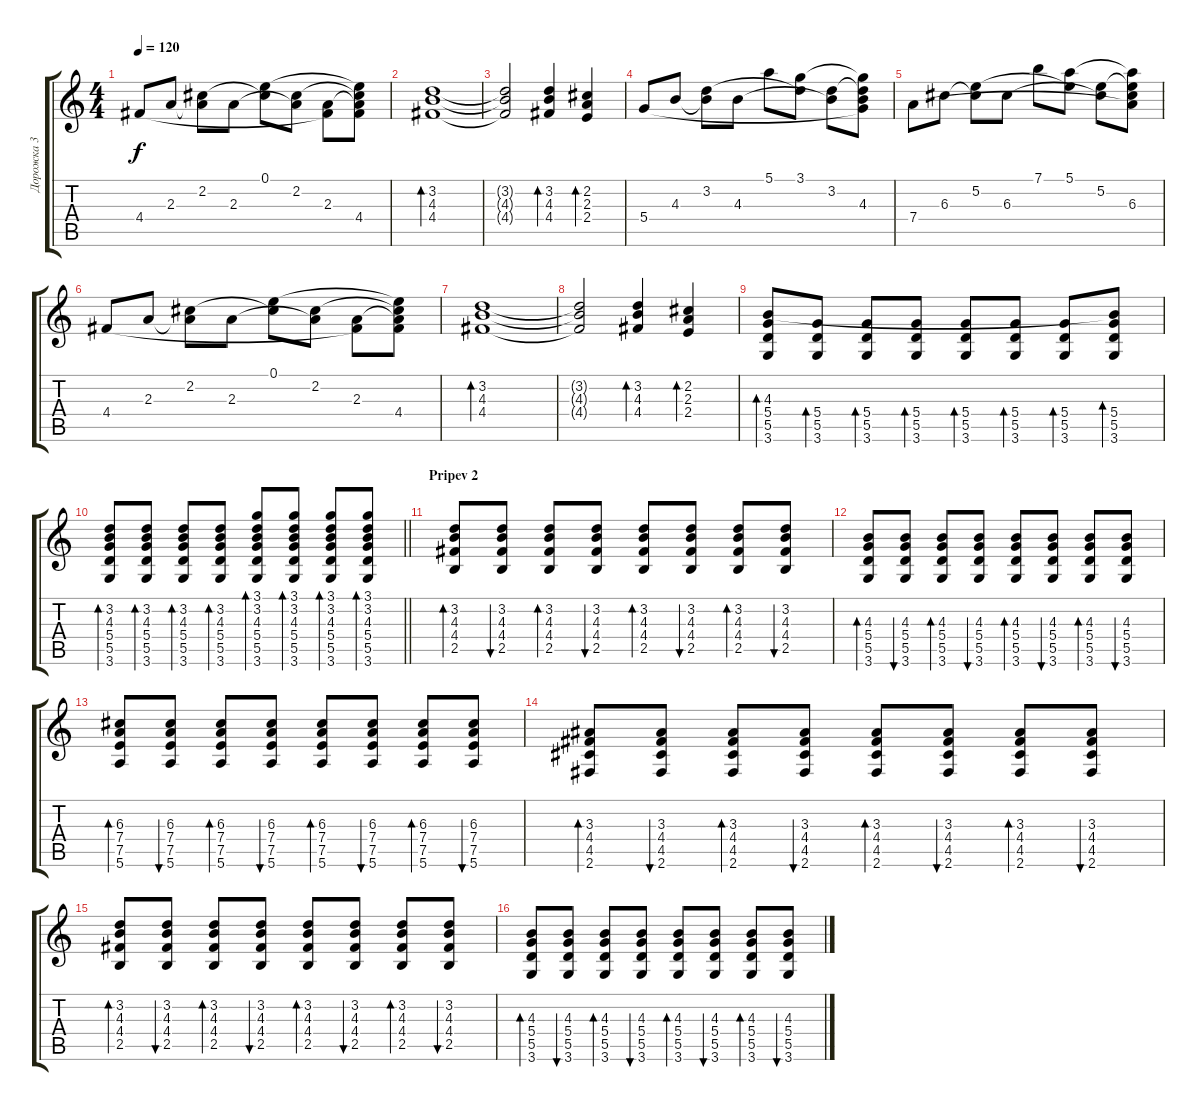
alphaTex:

\track ("Дорожка 3" "Дорожка 3") {instrument acousticguitarsteel}
\staff {score tabs}
\tuning (E4 B3 G3 D3 A2 E2) {hide}
\ts (4 4)
\tempo 120
\clef g2
\ks c
4.4.8{dy f} 2.3.8 (2.2 2.3{t}).8 2.3.8 (0.1 2.2{t}).8 (2.2 2.3{t}).8 (2.3 4.4{t}).8 (0.1{t} 2.2{t} 2.3{t} 4.4).8 |
(3.2 4.3 4.4).1{bd 60} |
(3.2{t} 4.3{t} 4.4{t}).2 (3.2 4.3 4.4).4{bd 60} (2.2 2.3 2.4).4{bd 60} |
5.4.8 4.3.8 (3.2 4.3{t}).8 4.3.8 5.1.8 (3.1 3.2{t}).8 (3.2 4.3{t}).8 (3.1{t} 3.2{t} 4.3 5.4{t}).8 |
7.4.8 6.3.8 (5.2 6.3{t}).8 6.3.8 7.1.8 (5.1 5.2{t}).8 (5.2 6.3{t}).8 (5.1{t} 5.2{t} 6.3 7.4{t}).8 |
4.4.8 2.3.8 (2.2 2.3{t}).8 2.3.8 (0.1 2.2{t}).8 (2.2 2.3{t}).8 (2.3 4.4{t}).8 (0.1{t} 2.2{t} 2.3{t} 4.4).8 |
(3.2 4.3 4.4).1{bd 60} |
(3.2{t} 4.3{t} 4.4{t}).2 (3.2 4.3 4.4).4{bd 60} (2.2 2.3 2.4).4{bd 60} |
(4.3 5.4 5.5 3.6).8{bd 60} (5.4 5.5 3.6).8{bd 60} (5.4 5.5 3.6).8{bd 60} (5.4 5.5 3.6).8{bd 60} (5.4 5.5 3.6).8{bd 60} (5.4 5.5 3.6).8{bd 60} (5.4 5.5 3.6).8{bd 60} (4.3{t} 5.4 5.5 3.6).8{bd 60} |
\barLineRight lightlight
(3.2 4.3 5.4 5.5 3.6).8{bd 60} (3.2 4.3 5.4 5.5 3.6).8{bd 60} (3.2 4.3 5.4 5.5 3.6).8{bd 60} (3.2 4.3 5.4 5.5 3.6).8{bd 60} (3.1 3.2 4.3 5.4 5.5 3.6).8{bd 60} (3.1 3.2 4.3 5.4 5.5 3.6).8{bd 60} (3.1 3.2 4.3 5.4 5.5 3.6).8{bd 60} (3.1 3.2 4.3 5.4 5.5 3.6).8{bd 60} |
\section ("" "Pripev 2")
(3.2 4.3 4.4 2.5).8{bd 60} (3.2 4.3 4.4 2.5).8{bu 60} (3.2 4.3 4.4 2.5).8{bd 60} (3.2 4.3 4.4 2.5).8{bu 60} (3.2 4.3 4.4 2.5).8{bd 60} (3.2 4.3 4.4 2.5).8{bu 60} (3.2 4.3 4.4 2.5).8{bd 60} (3.2 4.3 4.4 2.5).8{bu 60} |
(4.3 5.4 5.5 3.6).8{bd 60} (4.3 5.4 5.5 3.6).8{bu 60} (4.3 5.4 5.5 3.6).8{bd 60} (4.3 5.4 5.5 3.6).8{bu 60} (4.3 5.4 5.5 3.6).8{bd 60} (4.3 5.4 5.5 3.6).8{bu 60} (4.3 5.4 5.5 3.6).8{bd 60} (4.3 5.4 5.5 3.6).8{bu 60} |
(6.3 7.4 7.5 5.6).8{bd 60} (6.3 7.4 7.5 5.6).8{bu 60} (6.3 7.4 7.5 5.6).8{bd 60} (6.3 7.4 7.5 5.6).8{bu 60} (6.3 7.4 7.5 5.6).8{bd 60} (6.3 7.4 7.5 5.6).8{bu 60} (6.3 7.4 7.5 5.6).8{bd 60} (6.3 7.4 7.5 5.6).8{bu 60} |
(3.3 4.4 4.5 2.6).8{bd 60} (3.3 4.4 4.5 2.6).8{bu 60} (3.3 4.4 4.5 2.6).8{bd 60} (3.3 4.4 4.5 2.6).8{bu 60} (3.3 4.4 4.5 2.6).8{bd 60} (3.3 4.4 4.5 2.6).8{bu 60} (3.3 4.4 4.5 2.6).8{bd 60} (3.3 4.4 4.5 2.6).8{bu 60} |
(3.2 4.3 4.4 2.5).8{bd 60} (3.2 4.3 4.4 2.5).8{bu 60} (3.2 4.3 4.4 2.5).8{bd 60} (3.2 4.3 4.4 2.5).8{bu 60} (3.2 4.3 4.4 2.5).8{bd 60} (3.2 4.3 4.4 2.5).8{bu 60} (3.2 4.3 4.4 2.5).8{bd 60} (3.2 4.3 4.4 2.5).8{bu 60} |
(4.3 5.4 5.5 3.6).8{bd 60} (4.3 5.4 5.5 3.6).8{bu 60} (4.3 5.4 5.5 3.6).8{bd 60} (4.3 5.4 5.5 3.6).8{bu 60} (4.3 5.4 5.5 3.6).8{bd 60} (4.3 5.4 5.5 3.6).8{bu 60} (4.3 5.4 5.5 3.6).8{bd 60} (4.3 5.4 5.5 3.6).8{bu 60}
